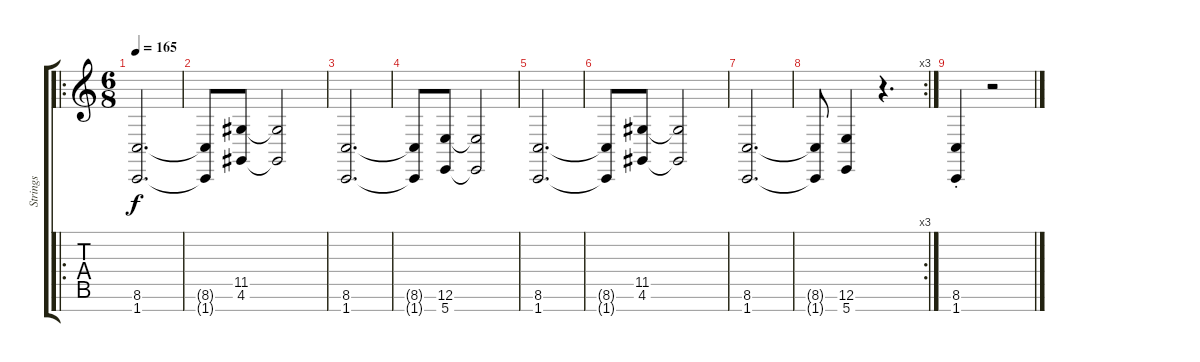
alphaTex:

\track ("Strings" "Strings") {instrument pad2warm}
\staff {score tabs}
\tuning (E4 B3 G3 D3 A2 E2 B1) {hide}
\ro
\ts (6 8)
\tempo 165
\clef g2
\ks c
(8.6 1.7).2{d dy f} |
(8.6{t} 1.7{t}).8 (11.5 4.6).8 (11.5{t} 4.6{t}).2 |
(8.6 1.7).2{d} |
(8.6{t} 1.7{t}).8 (12.6 5.7).8 (12.6{t} 5.7{t}).2 |
(8.6 1.7).2{d} |
(8.6{t} 1.7{t}).8 (11.5 4.6).8 (11.5{t} 4.6{t}).2 |
(8.6 1.7).2{d} |
\rc 3
(8.6{t} 1.7{t}).8 (12.6 5.7).4 r.4{d} |
(8.6{st} 1.7{st}).4 r.2
